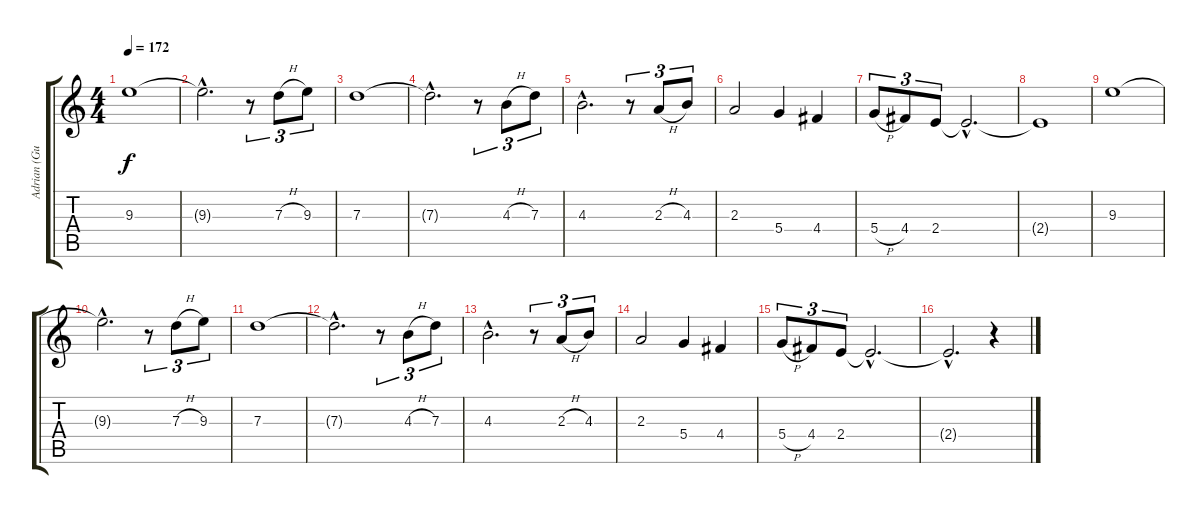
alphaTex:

\track ("Adrian (Guitar)" "Adrian (Gu") {instrument distortionguitar}
\staff {score tabs}
\tuning (E4 B3 G3 D3 A2 E2) {hide}
\ts (4 4)
\tempo 172
\clef g2
\ks c
9.3.1{dy f} |
9.3{hac t}.2{d} r.8{tu (3 2)} 7.3{h}.8{tu (3 2)} 9.3.8{tu (3 2)} |
7.3.1 |
7.3{hac t}.2{d} r.8{tu (3 2)} 4.3{h}.8{tu (3 2)} 7.3.8{tu (3 2)} |
4.3{hac}.2{d} r.8{tu (3 2)} 2.3{h}.8{tu (3 2)} 4.3.8{tu (3 2)} |
2.3.2 5.4.4 4.4.4 |
5.4{h}.8{tu (3 2)} 4.4.8{tu (3 2)} 2.4.8{tu (3 2)} 2.4{hac t}.2{d} |
2.4{t}.1 |
9.3.1 |
9.3{hac t}.2{d} r.8{tu (3 2)} 7.3{h}.8{tu (3 2)} 9.3.8{tu (3 2)} |
7.3.1 |
7.3{hac t}.2{d} r.8{tu (3 2)} 4.3{h}.8{tu (3 2)} 7.3.8{tu (3 2)} |
4.3{hac}.2{d} r.8{tu (3 2)} 2.3{h}.8{tu (3 2)} 4.3.8{tu (3 2)} |
2.3.2 5.4.4 4.4.4 |
5.4{h}.8{tu (3 2)} 4.4.8{tu (3 2)} 2.4.8{tu (3 2)} 2.4{hac t}.2{d} |
2.4{hac t}.2{d} r.4
